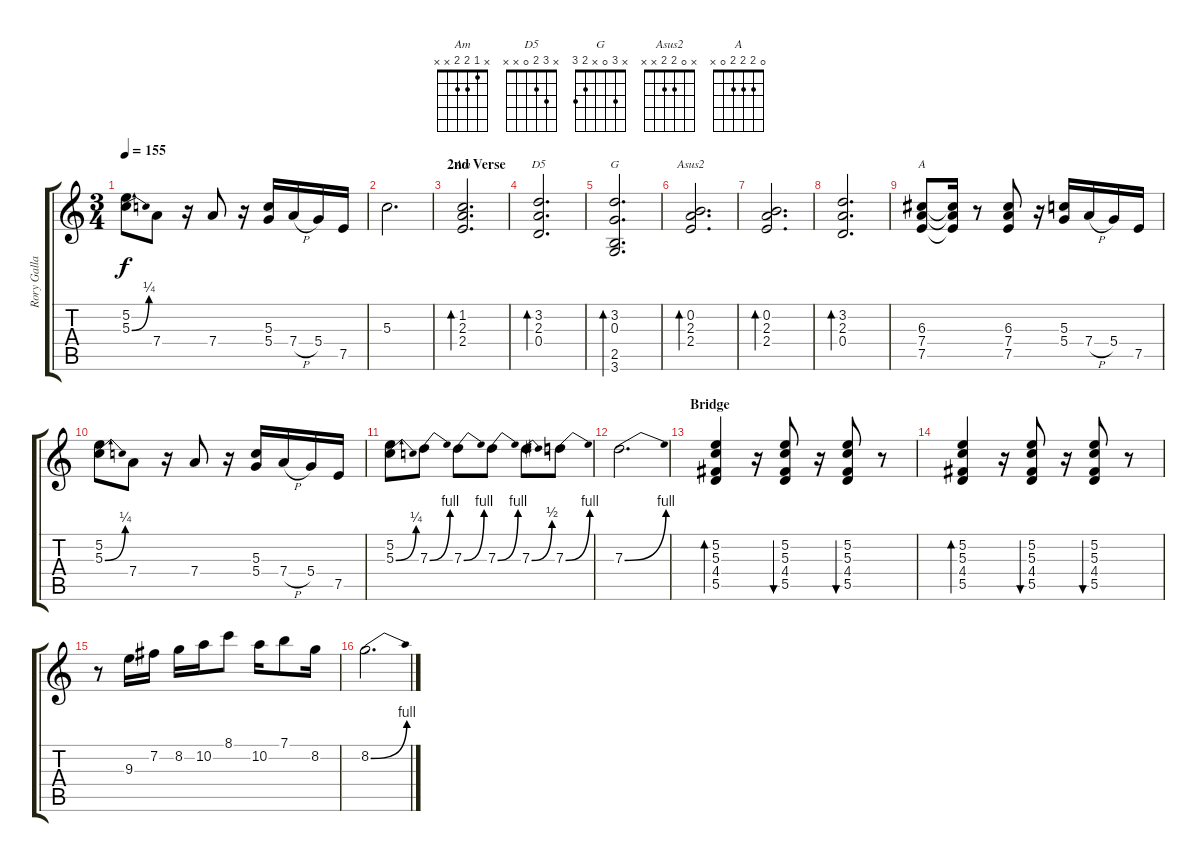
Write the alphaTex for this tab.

\track ("Rory Gallagher (For Sound)" "Rory Galla") {instrument electricguitarclean}
\staff {score tabs}
\tuning (E4 B3 G3 D3 A2 E2) {hide}
\chord ("Am" x 1 2 2 x x)
\chord ("D5" x 3 2 0 x x)
\chord ("G" x 3 0 x 2 3)
\chord ("Asus2" x 0 2 2 x x)
\chord ("A" 0 2 2 2 0 x)
\ts (3 4)
\tempo 155
\clef g2
\ks c
(5.2 5.3{be (bend 0 0 60 1)}).8{dy f} 7.4.8 r.16 7.4.8 r.16 (5.3 5.4).16 7.4{h}.16 5.4.16 7.5.16 |
5.3.2{d} |
\section ("" "2nd Verse")
(1.2 2.3 2.4).2{d bd 240 ch "Am"} |
(3.2 2.3 0.4).2{d bd 240 ch "D5"} |
(3.2 0.3 2.5 3.6).2{d bd 240 ch "G"} |
(0.2 2.3 2.4).2{d bd 240 ch "Asus2"} |
(0.2 2.3 2.4).2{d bd 240} |
(3.2 2.3 0.4).2{d bd 240} |
(6.3 7.4 7.5).8{ch "A"} (6.3{t} 7.4{t} 7.5{t}).16 r.8 (6.3 7.4 7.5).8 r.16 (5.3 5.4).16 7.4{h}.16 5.4.16 7.5.16 |
(5.2 5.3{be (bend 0 0 60 1)}).8 7.4.8 r.16 7.4.8 r.16 (5.3 5.4).16 7.4{h}.16 5.4.16 7.5.16 |
(5.2 5.3{be (bend 0 0 60 1)}).8 7.3{be (bend 0 0 60 4)}.8 7.3{be (bend 0 0 60 4)}.8 7.3{be (bend 0 0 60 4)}.8 7.3{be (bend 0 0 60 2)}.8 7.3{be (bend 0 0 60 4)}.8 |
7.3{be (bend 0 0 60 4)}.2{d} |
\section ("" "Bridge")
(5.2 5.3 4.4 5.5).4{bd 240} r.16 (5.2 5.3 4.4 5.5).8{bu 240} r.16 (5.2 5.3 4.4 5.5).8{bu 240} r.8 |
(5.2 5.3 4.4 5.5).4{bd 240} r.16 (5.2 5.3 4.4 5.5).8{bu 240} r.16 (5.2 5.3 4.4 5.5).8{bu 240} r.8 |
r.8 9.3.16 7.2.16 8.2.16 10.2.16 8.1.8 10.2.16 7.1.8 8.2.16 |
8.2{be (bend 0 0 60 4)}.2{d}
